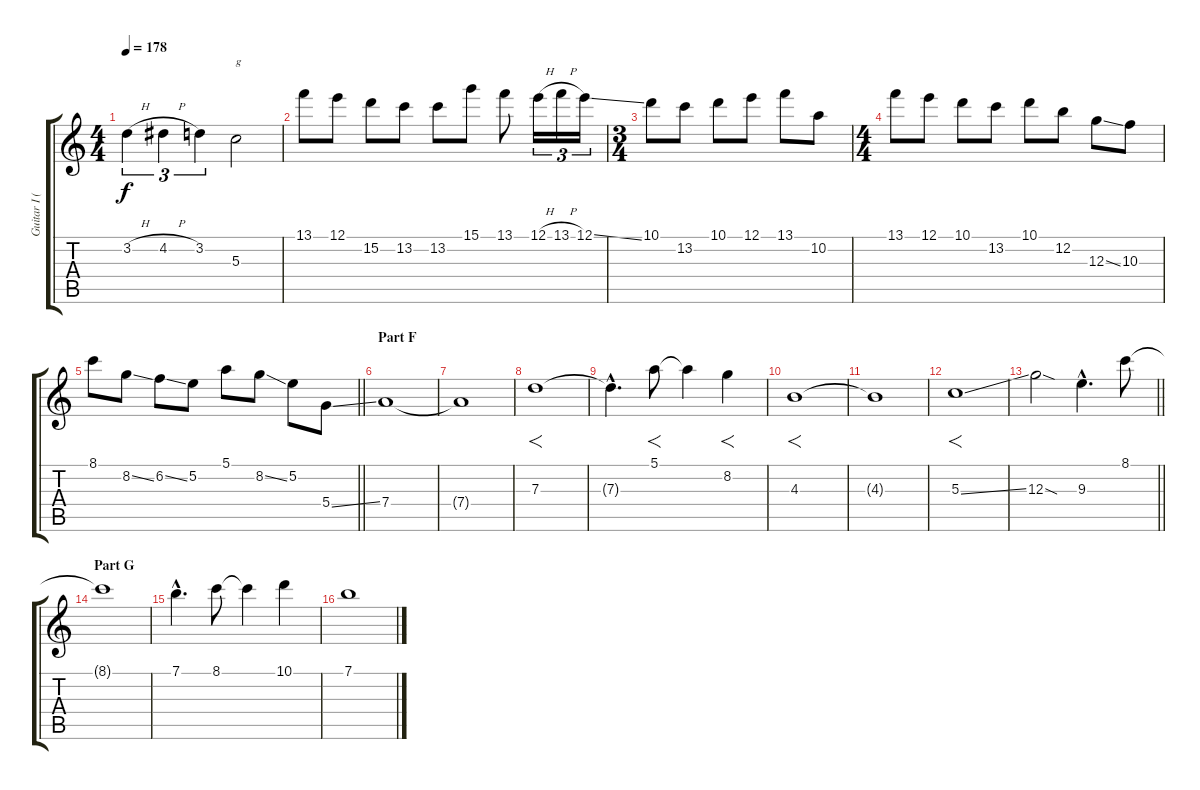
\track ("Guitar I (Daita)" "Guitar I (") {instrument distortionguitar}
\staff {score tabs}
\tuning (E4 B3 G3 D3 A2 E2) {hide}
\ts (4 4)
\tempo 178
\clef g2
\ks c
3.2{h}.4{tu (3 2) dy f} 4.2{h}.4{tu (3 2)} 3.2.4{tu (3 2)} 5.3.2{txt "g"} |
13.1.8 12.1.8 15.2.8 13.2.8 13.2.8 15.1.8 13.1.8 12.1{h}.16{tu (3 2)} 13.1{h}.16{tu (3 2)} 12.1{ss}.16{tu (3 2)} |
\ts (3 4)
10.1.8 13.2.8 10.1.8 12.1.8 13.1.8 10.2.8 |
\ts (4 4)
13.1.8 12.1.8 10.1.8 13.2.8 10.1.8 12.2.8 12.3{ss}.8 10.3.8 |
\barLineRight lightlight
8.1.8 8.2{ss}.8 6.2{ss}.8 5.2.8 5.1.8 8.2{ss}.8 5.2.8 5.4{ss}.8 |
\section ("" "Part F")
7.4.1 |
7.4{t}.1 |
7.3.1{f} |
7.3{hac t}.4{d} 5.1.8{f} 5.1{t}.4 8.2.4{f} |
4.3.1{f} |
4.3{t}.1 |
5.3{ss}.1{f} |
\barLineRight lightlight
12.3{sod}.2 9.3{hac}.4{d} 8.1.8 |
\section ("" "Part G")
8.1{t}.1 |
7.1{hac}.4{d} 8.1.8 8.1{t}.4 10.1.4 |
7.1.1
